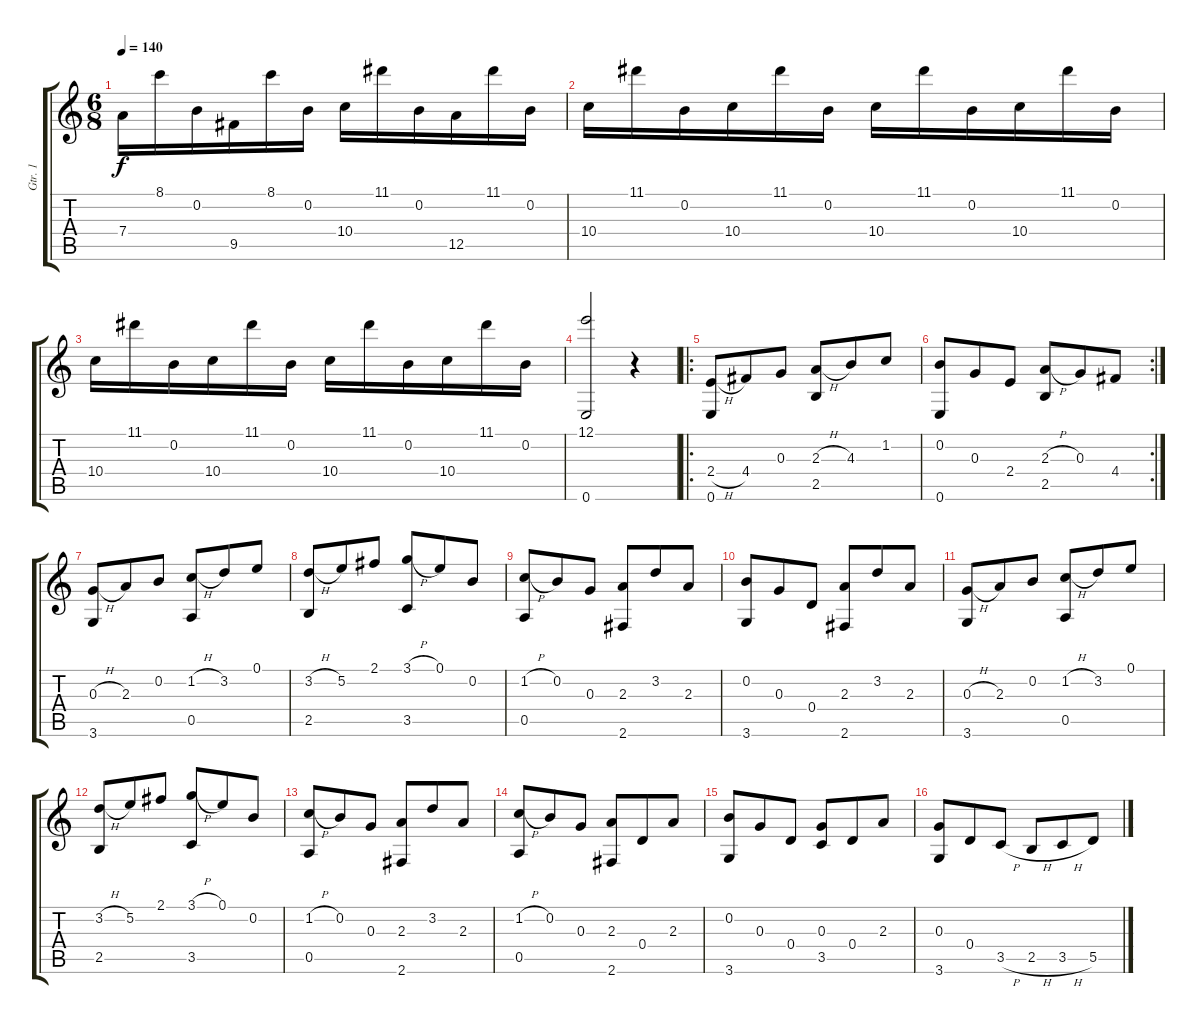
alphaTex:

\track ("Gtr. 1" "Gtr. 1") {instrument acousticguitarnylon}
\staff {score tabs}
\tuning (E4 B3 G3 D3 A2 E2) {hide}
\ts (6 8)
\tempo 140
\clef g2
\ks c
7.4.16{dy f} 8.1.16 0.2.16 9.5.16 8.1.16 0.2.16 10.4.16 11.1.16 0.2.16 12.5.16 11.1.16 0.2.16 |
10.4.16 11.1.16 0.2.16 10.4.16 11.1.16 0.2.16 10.4.16 11.1.16 0.2.16 10.4.16 11.1.16 0.2.16 |
10.4.16 11.1.16 0.2.16 10.4.16 11.1.16 0.2.16 10.4.16 11.1.16 0.2.16 10.4.16 11.1.16 0.2.16 |
(12.1 0.6).2 r.4 |
\ro
(2.4{h} 0.6).8 4.4.8 0.3.8 (2.3{h} 2.5).8 4.3.8 1.2.8 |
\rc 2
(0.2 0.6).8 0.3.8 2.4.8 (2.3{h} 2.5).8 0.3.8 4.4.8 |
(0.3{h} 3.6).8 2.3.8 0.2.8 (1.2{h} 0.5).8 3.2.8 0.1.8 |
(3.2{h} 2.5).8 5.2.8 2.1.8 (3.1{h} 3.5).8 0.1.8 0.2.8 |
(1.2{h} 0.5).8 0.2.8 0.3.8 (2.3 2.6).8 3.2.8 2.3.8 |
(0.2 3.6).8 0.3.8 0.4.8 (2.3 2.6).8 3.2.8 2.3.8 |
(0.3{h} 3.6).8 2.3.8 0.2.8 (1.2{h} 0.5).8 3.2.8 0.1.8 |
(3.2{h} 2.5).8 5.2.8 2.1.8 (3.1{h} 3.5).8 0.1.8 0.2.8 |
(1.2{h} 0.5).8 0.2.8 0.3.8 (2.3 2.6).8 3.2.8 2.3.8 |
(1.2{h} 0.5).8 0.2.8 0.3.8 (2.3 2.6).8 0.4.8 2.3.8 |
(0.2 3.6).8 0.3.8 0.4.8 (0.3 3.5).8 0.4.8 2.3.8 |
(0.3 3.6).8 0.4.8 3.5{h}.8 2.5{h}.8 3.5{h}.8 5.5.8
